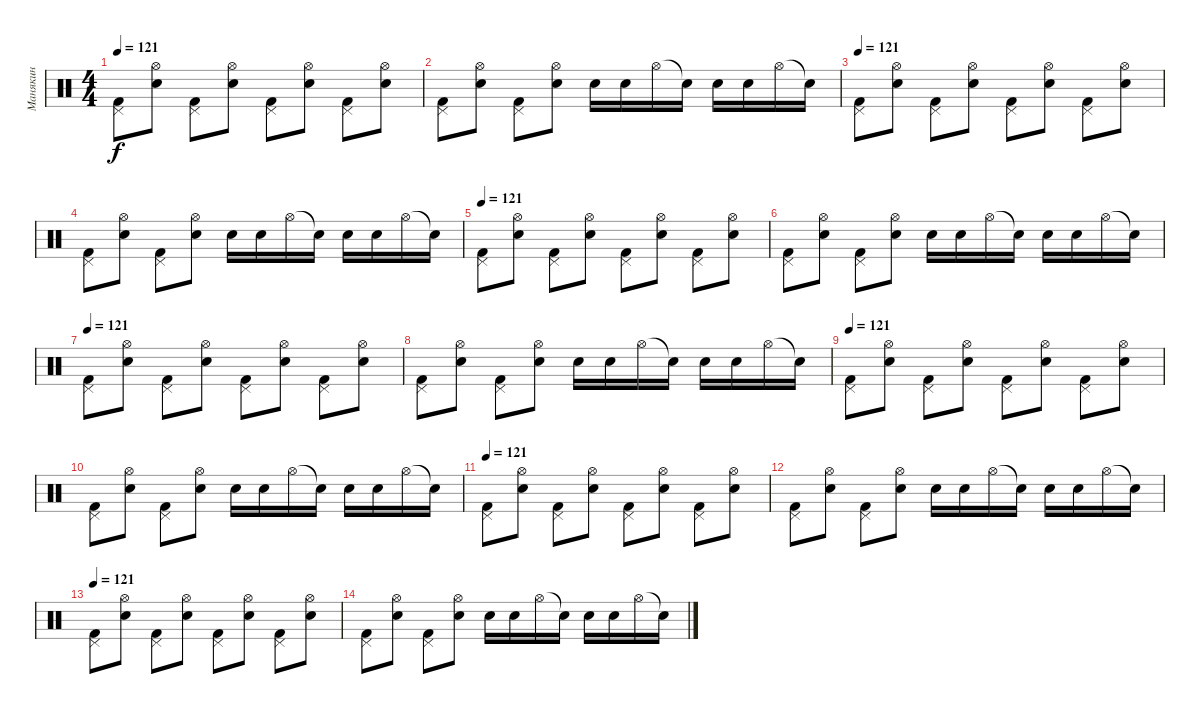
\track ("Манякин" "Манякин") {instrument percussion}
\staff {score}
\articulation defaults
\ts (4 4)
\tempo 121
\clef neutral
\ks c
("Pedal Hi-Hat (hit)" "Kick (hit) 2").8{dy f} ("Hi-Hat (open)" "Electric Snare (hit)").8 ("Pedal Hi-Hat (hit)" "Kick (hit) 2").8 ("Hi-Hat (open)" "Electric Snare (hit)").8 ("Pedal Hi-Hat (hit)" "Kick (hit) 2").8 ("Hi-Hat (open)" "Electric Snare (hit)").8 ("Pedal Hi-Hat (hit)" "Kick (hit) 2").8 ("Hi-Hat (open)" "Electric Snare (hit)").8 |
("Pedal Hi-Hat (hit)" "Kick (hit) 2").8 ("Hi-Hat (open)" "Electric Snare (hit)").8 ("Pedal Hi-Hat (hit)" "Kick (hit) 2").8 ("Hi-Hat (open)" "Electric Snare (hit)").8 "Electric Snare (hit)".16 "Electric Snare (hit)".16 "Hi-Hat (open)".16 "Snare (hit)"{t}.16 "Electric Snare (hit)".16 "Electric Snare (hit)".16 "Hi-Hat (open)".16 "Snare (hit)"{t}.16 |
\tempo 121
("Pedal Hi-Hat (hit)" "Kick (hit) 2").8 ("Hi-Hat (open)" "Electric Snare (hit)").8 ("Pedal Hi-Hat (hit)" "Kick (hit) 2").8 ("Hi-Hat (open)" "Electric Snare (hit)").8 ("Pedal Hi-Hat (hit)" "Kick (hit) 2").8 ("Hi-Hat (open)" "Electric Snare (hit)").8 ("Pedal Hi-Hat (hit)" "Kick (hit) 2").8 ("Hi-Hat (open)" "Electric Snare (hit)").8 |
("Pedal Hi-Hat (hit)" "Kick (hit) 2").8 ("Hi-Hat (open)" "Electric Snare (hit)").8 ("Pedal Hi-Hat (hit)" "Kick (hit) 2").8 ("Hi-Hat (open)" "Electric Snare (hit)").8 "Electric Snare (hit)".16 "Electric Snare (hit)".16 "Hi-Hat (open)".16 "Snare (hit)"{t}.16 "Electric Snare (hit)".16 "Electric Snare (hit)".16 "Hi-Hat (open)".16 "Snare (hit)"{t}.16 |
\tempo 121
("Pedal Hi-Hat (hit)" "Kick (hit) 2").8 ("Hi-Hat (open)" "Electric Snare (hit)").8 ("Pedal Hi-Hat (hit)" "Kick (hit) 2").8 ("Hi-Hat (open)" "Electric Snare (hit)").8 ("Pedal Hi-Hat (hit)" "Kick (hit) 2").8 ("Hi-Hat (open)" "Electric Snare (hit)").8 ("Pedal Hi-Hat (hit)" "Kick (hit) 2").8 ("Hi-Hat (open)" "Electric Snare (hit)").8 |
("Pedal Hi-Hat (hit)" "Kick (hit) 2").8 ("Hi-Hat (open)" "Electric Snare (hit)").8 ("Pedal Hi-Hat (hit)" "Kick (hit) 2").8 ("Hi-Hat (open)" "Electric Snare (hit)").8 "Electric Snare (hit)".16 "Electric Snare (hit)".16 "Hi-Hat (open)".16 "Snare (hit)"{t}.16 "Electric Snare (hit)".16 "Electric Snare (hit)".16 "Hi-Hat (open)".16 "Snare (hit)"{t}.16 |
\tempo 121
("Pedal Hi-Hat (hit)" "Kick (hit) 2").8 ("Hi-Hat (open)" "Electric Snare (hit)").8 ("Pedal Hi-Hat (hit)" "Kick (hit) 2").8 ("Hi-Hat (open)" "Electric Snare (hit)").8 ("Pedal Hi-Hat (hit)" "Kick (hit) 2").8 ("Hi-Hat (open)" "Electric Snare (hit)").8 ("Pedal Hi-Hat (hit)" "Kick (hit) 2").8 ("Hi-Hat (open)" "Electric Snare (hit)").8 |
("Pedal Hi-Hat (hit)" "Kick (hit) 2").8 ("Hi-Hat (open)" "Electric Snare (hit)").8 ("Pedal Hi-Hat (hit)" "Kick (hit) 2").8 ("Hi-Hat (open)" "Electric Snare (hit)").8 "Electric Snare (hit)".16 "Electric Snare (hit)".16 "Hi-Hat (open)".16 "Snare (hit)"{t}.16 "Electric Snare (hit)".16 "Electric Snare (hit)".16 "Hi-Hat (open)".16 "Snare (hit)"{t}.16 |
\tempo 121
("Pedal Hi-Hat (hit)" "Kick (hit) 2").8 ("Hi-Hat (open)" "Electric Snare (hit)").8 ("Pedal Hi-Hat (hit)" "Kick (hit) 2").8 ("Hi-Hat (open)" "Electric Snare (hit)").8 ("Pedal Hi-Hat (hit)" "Kick (hit) 2").8 ("Hi-Hat (open)" "Electric Snare (hit)").8 ("Pedal Hi-Hat (hit)" "Kick (hit) 2").8 ("Hi-Hat (open)" "Electric Snare (hit)").8 |
("Pedal Hi-Hat (hit)" "Kick (hit) 2").8 ("Hi-Hat (open)" "Electric Snare (hit)").8 ("Pedal Hi-Hat (hit)" "Kick (hit) 2").8 ("Hi-Hat (open)" "Electric Snare (hit)").8 "Electric Snare (hit)".16 "Electric Snare (hit)".16 "Hi-Hat (open)".16 "Snare (hit)"{t}.16 "Electric Snare (hit)".16 "Electric Snare (hit)".16 "Hi-Hat (open)".16 "Snare (hit)"{t}.16 |
\tempo 121
("Pedal Hi-Hat (hit)" "Kick (hit) 2").8 ("Hi-Hat (open)" "Electric Snare (hit)").8 ("Pedal Hi-Hat (hit)" "Kick (hit) 2").8 ("Hi-Hat (open)" "Electric Snare (hit)").8 ("Pedal Hi-Hat (hit)" "Kick (hit) 2").8 ("Hi-Hat (open)" "Electric Snare (hit)").8 ("Pedal Hi-Hat (hit)" "Kick (hit) 2").8 ("Hi-Hat (open)" "Electric Snare (hit)").8 |
("Pedal Hi-Hat (hit)" "Kick (hit) 2").8 ("Hi-Hat (open)" "Electric Snare (hit)").8 ("Pedal Hi-Hat (hit)" "Kick (hit) 2").8 ("Hi-Hat (open)" "Electric Snare (hit)").8 "Electric Snare (hit)".16 "Electric Snare (hit)".16 "Hi-Hat (open)".16 "Snare (hit)"{t}.16 "Electric Snare (hit)".16 "Electric Snare (hit)".16 "Hi-Hat (open)".16 "Snare (hit)"{t}.16 |
\tempo 121
("Pedal Hi-Hat (hit)" "Kick (hit) 2").8 ("Hi-Hat (open)" "Electric Snare (hit)").8 ("Pedal Hi-Hat (hit)" "Kick (hit) 2").8 ("Hi-Hat (open)" "Electric Snare (hit)").8 ("Pedal Hi-Hat (hit)" "Kick (hit) 2").8 ("Hi-Hat (open)" "Electric Snare (hit)").8 ("Pedal Hi-Hat (hit)" "Kick (hit) 2").8 ("Hi-Hat (open)" "Electric Snare (hit)").8 |
("Pedal Hi-Hat (hit)" "Kick (hit) 2").8 ("Hi-Hat (open)" "Electric Snare (hit)").8 ("Pedal Hi-Hat (hit)" "Kick (hit) 2").8 ("Hi-Hat (open)" "Electric Snare (hit)").8 "Electric Snare (hit)".16 "Electric Snare (hit)".16 "Hi-Hat (open)".16 "Snare (hit)"{t}.16 "Electric Snare (hit)".16 "Electric Snare (hit)".16 "Hi-Hat (open)".16 "Snare (hit)"{t}.16
